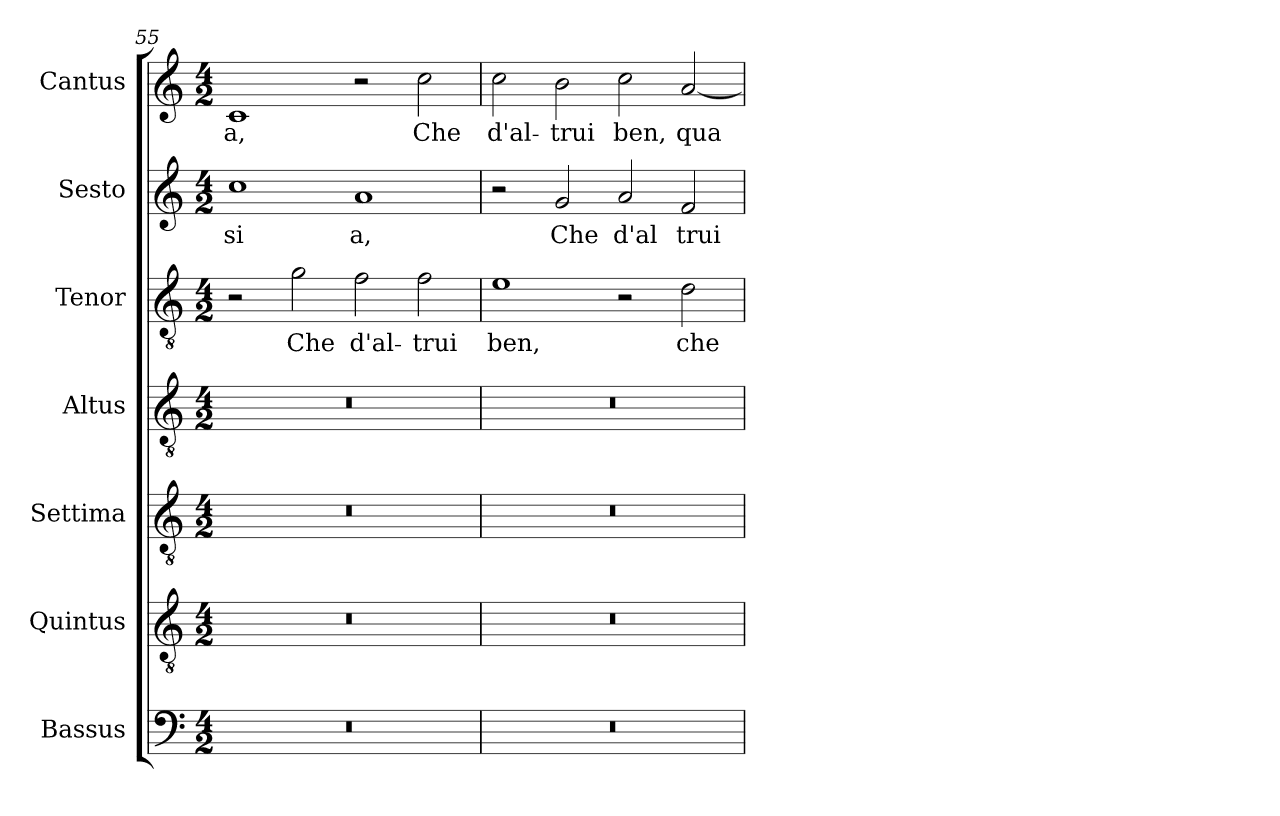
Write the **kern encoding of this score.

**kern	**kern	**kern	**kern	**kern	**text	**kern	**text	**kern	**text
*part7	*part6	*part5	*part4	*part3	*part3	*part2	*part2	*part1	*part1
*staff7	*staff6	*staff5	*staff4	*staff3	*staff3	*staff2	*staff2	*staff1	*staff1
*I"Bassus	*I"Quintus	*I"Settima	*I"Altus	*I"Tenor	*	*I"Sesto	*	*I"Cantus	*
*clefF4	*clefGv2	*clefGv2	*clefGv2	*clefGv2	*	*clefG2	*	*clefG2	*
*	*k[]	*k[]	*	*	*	*	*	*	*
*	*C:	*C:	*	*	*	*	*	*	*
*M4/2	*M4/2	*M4/2	*M4/2	*M4/2	*	*M4/2	*	*M4/2	*
=55	=55	=55	=55	=55	=55	=55	=55	=55	=55
!	!	!	!	!	!	!	!LO:LY:b:cj	!	!LO:LY:b:cj
0r	0r	0r	0r	2r	.	1cc	si	1c	-a,
!	!	!	!	!	!LO:LY:b:cj	!	!	!	!
.	.	.	.	2g\	Che	.	.	.	.
!	!	!	!	!	!LO:LY:b:cj	!	!LO:LY:b:cj	!	!
.	.	.	.	2f\	d'al-	1a	a,	2r	.
!	!	!	!	!	!LO:LY:b:cj	!	!	!	!LO:LY:b:cj
.	.	.	.	2f\	-trui	.	.	2cc\	Che
=56	=56	=56	=56	=56	=56	=56	=56	=56	=56
!	!	!	!	!	!LO:LY:b:cj	!	!	!	!LO:LY:b:cj
0r	0r	0r	0r	1e	ben,	2r	.	2cc\	d'al-
!	!	!	!	!	!	!	!LO:LY:b:cj	!	!LO:LY:b:cj
.	.	.	.	.	.	2g/	Che	2b\	-trui
!	!	!	!	!	!	!	!LO:LY:b:cj	!	!LO:LY:b:cj
.	.	.	.	2r	.	2a/	d'al	2cc\	ben,
!	!	!	!	!	!LO:LY:b:cj	!	!LO:LY:b:cj	!	!LO:LY:b
.	.	.	.	2d\	che	2f/	trui	[<2a/	qua-
=	=	=	=	=	=	=	=	=	=
*-	*-	*-	*-	*-	*-	*-	*-	*-	*-
